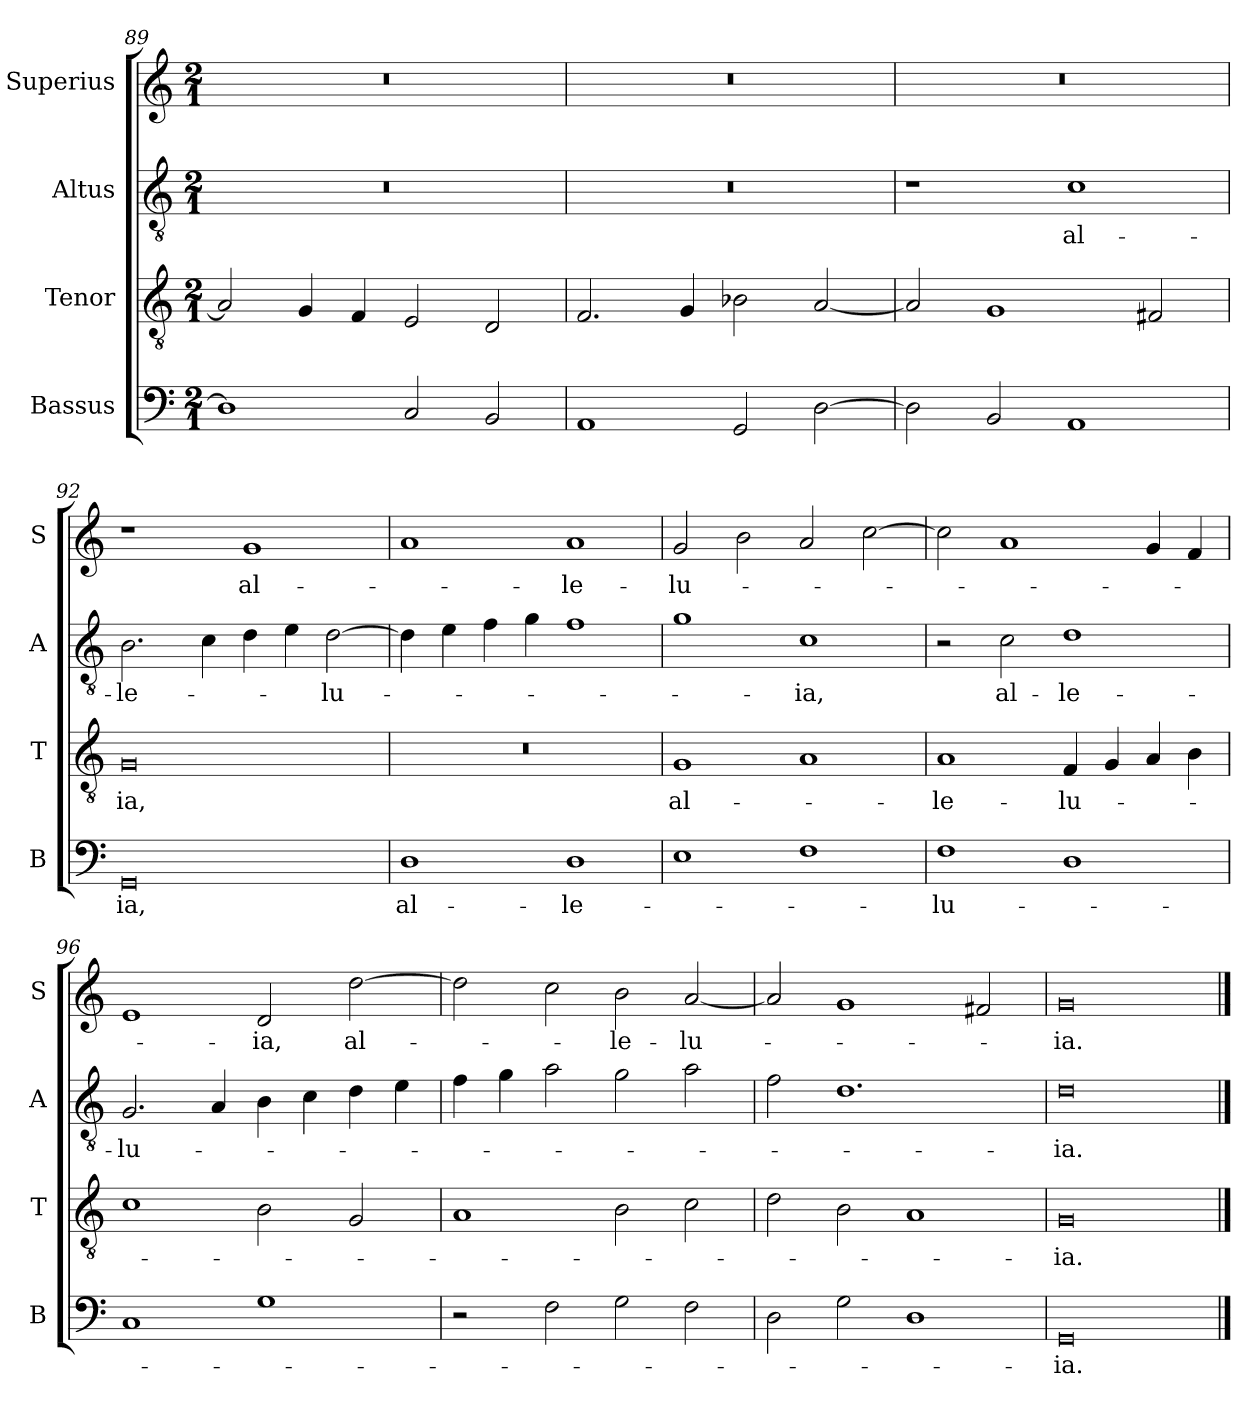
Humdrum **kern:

**kern	**text	**kern	**text	**kern	**text	**kern	**text
*part4	*part4	*part3	*part3	*part2	*part2	*part1	*part1
*staff4	*staff4	*staff3	*staff3	*staff2	*staff2	*staff1	*staff1
*I"Bassus	*	*I"Tenor	*	*I"Altus	*	*I"Superius	*
*I'B	*	*I'T	*	*I'A	*	*I'S	*
*clefF4	*	*clefGv2	*	*clefGv2	*	*clefG2	*
*k[]	*	*k[]	*	*k[]	*	*k[]	*
*M2/1	*	*M2/1	*	*M2/1	*	*M2/1	*
=89	=89	=89	=89	=89	=89	=89	=89
1D]	.	2A]	.	0r	.	0r	.
.	.	4G	.	.	.	.	.
.	.	4F	.	.	.	.	.
2C	.	2E	.	.	.	.	.
2BB	.	2D	.	.	.	.	.
=90	=90	=90	=90	=90	=90	=90	=90
1AA	.	2.F	.	0r	.	0r	.
.	.	4G	.	.	.	.	.
2GG	.	2B-X	.	.	.	.	.
[2D	.	[2A	.	.	.	.	.
=91	=91	=91	=91	=91	=91	=91	=91
2D]	.	2A]	.	1r	.	0r	.
2BB	.	1G	.	.	.	.	.
1AA	.	.	.	1c	al-	.	.
.	.	2F#X	.	.	.	.	.
=92	=92	=92	=92	=92	=92	=92	=92
0GG	-ia,	0G	-ia,	2.B	-le-	1r	.
.	.	.	.	4c	.	.	.
.	.	.	.	4d	.	1g	al-
.	.	.	.	4e	.	.	.
.	.	.	.	[2d	-lu-	.	.
=93	=93	=93	=93	=93	=93	=93	=93
1D	al-	0r	.	4d]	.	1a	.
.	.	.	.	4e	.	.	.
.	.	.	.	4f	.	.	.
.	.	.	.	4g	.	.	.
1D	-le-	.	.	1f	.	1a	-le-
=94	=94	=94	=94	=94	=94	=94	=94
1E	.	1G	al-	1g	.	2g	-lu-
.	.	.	.	.	.	2b	.
!	!	!	!	!	!LO:LY:i	!	!
1F	.	1A	.	1c	-ia,	2a	.
.	.	.	.	.	.	[2cc	.
=95	=95	=95	=95	=95	=95	=95	=95
1F	-lu-	1A	-le-	2r	.	2cc]	.
!	!	!	!	!	!LO:LY:i	!	!
.	.	.	.	2c	al-	1a	.
!	!	!	!	!	!LO:LY:i	!	!
1D	.	4F	-lu-	1d	-le-	.	.
.	.	4G	.	.	.	.	.
.	.	4A	.	.	.	4g	.
.	.	4B	.	.	.	4f	.
=96	=96	=96	=96	=96	=96	=96	=96
!	!	!	!	!	!LO:LY:i	!	!
1C	.	1c	.	2.G	-lu-	1e	.
.	.	.	.	4A	.	.	.
!	!	!	!	!	!	!	!LO:LY:i
1G	.	2B	.	4B	.	2d	-ia,
.	.	.	.	4c	.	.	.
!	!	!	!	!	!	!	!LO:LY:i
.	.	2G	.	4d	.	[2dd	al-
.	.	.	.	4e	.	.	.
=97	=97	=97	=97	=97	=97	=97	=97
2r	.	1A	.	4f	.	2dd]	.
.	.	.	.	4g	.	.	.
2F	.	.	.	2a	.	2cc	.
!	!	!	!	!	!	!	!LO:LY:i
2G	.	2B	.	2g	.	2b	-le-
!	!	!	!	!	!	!	!LO:LY:i
2F	.	2c	.	2a	.	[2a	-lu-
=98	=98	=98	=98	=98	=98	=98	=98
2D	.	2d	.	2f	.	2a]	.
2G	.	2B	.	1.d	.	1g	.
1D	.	1A	.	.	.	.	.
.	.	.	.	.	.	2f#X	.
=99	=99	=99	=99	=99	=99	=99	=99
0GG	-ia.	0G	-ia.	0d	-ia.	0g	-ia.
==	==	==	==	==	==	==	==
*-	*-	*-	*-	*-	*-	*-	*-
